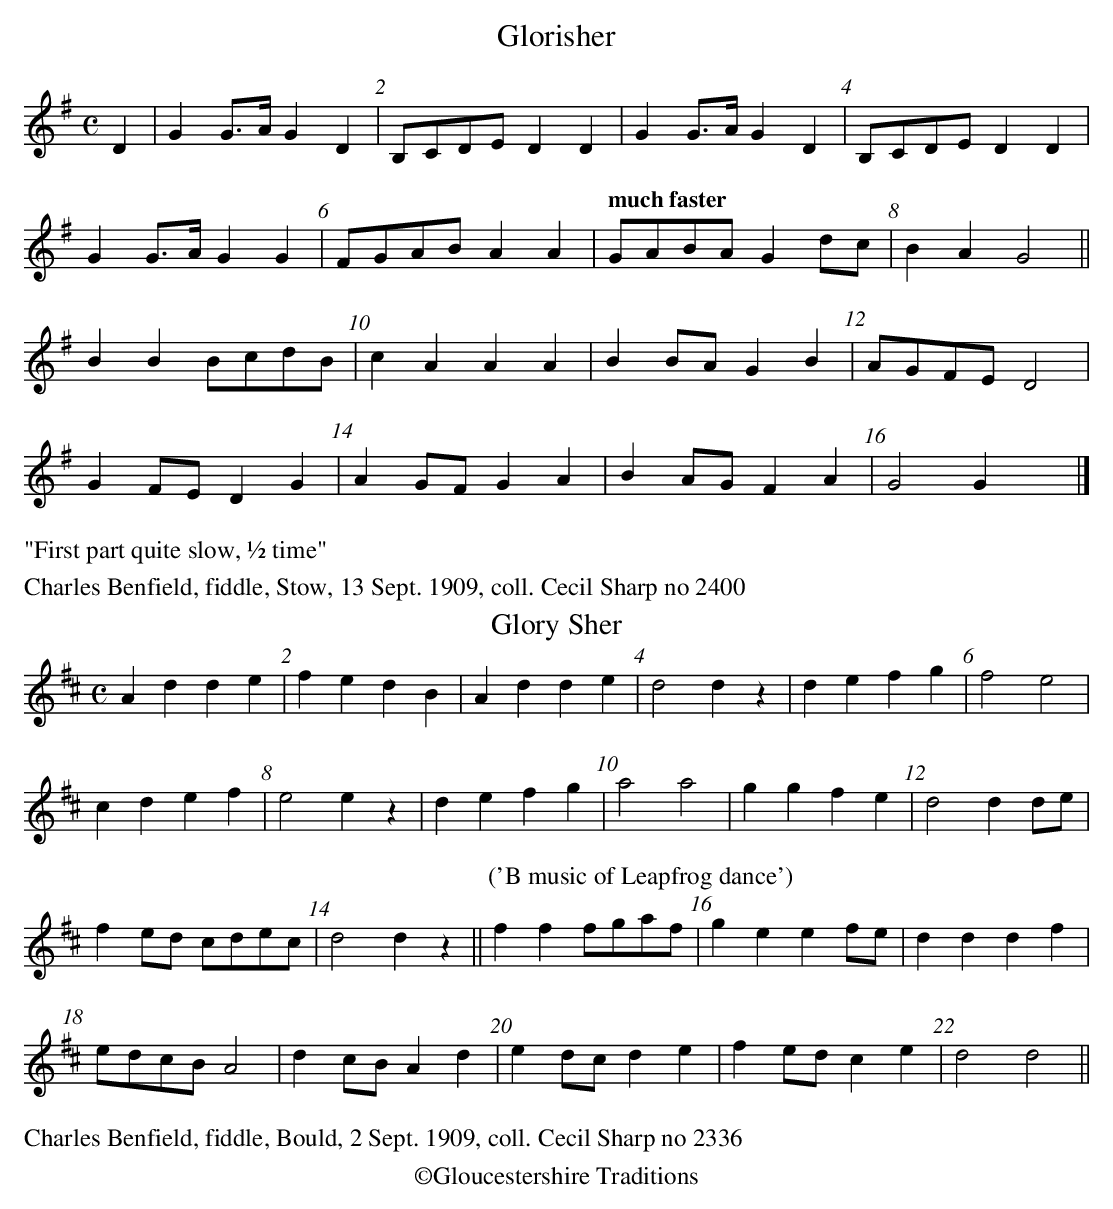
X:1
T:Glorisher
M:C
L:1/8
K:G
D2|G2G>AG2D2 | B,CDE D2D2 | G2G>AG2D2 |B,CDE D2D2 |
G2G>AG2G2 | FGABA2A2 |[Q:"much faster"] GABAG2dc | B2A2G4 ||
B2B2BcdB | c2A2A2A2 | B2BAG2B2 | AGFE D4 |
G2FED2G2 | A2GFG2A2 | B2AGF2A2 | G4G2x2|]
%%text "First part quite slow, ½ time"
%%text Charles Benfield, fiddle, Stow, 13 Sept. 1909, coll. Cecil Sharp no 2400
T:Glory Sher
M:C
L:1/4
K:D
Adde | fedB | Adde | d2dz | defg | f2e2 |
cdef | e2ez | defg | a2a2 | ggfe | d2dd/e/ |
fe/d/ c/d/e/c/ | d2dz ||"^('B music of Leapfrog dance')"\
fff/g/a/f/ | geef/e/ | dddf |
e/d/c/B/A2 | dc/B/Ad | ed/c/de | fe/d/ce | d2d2||
